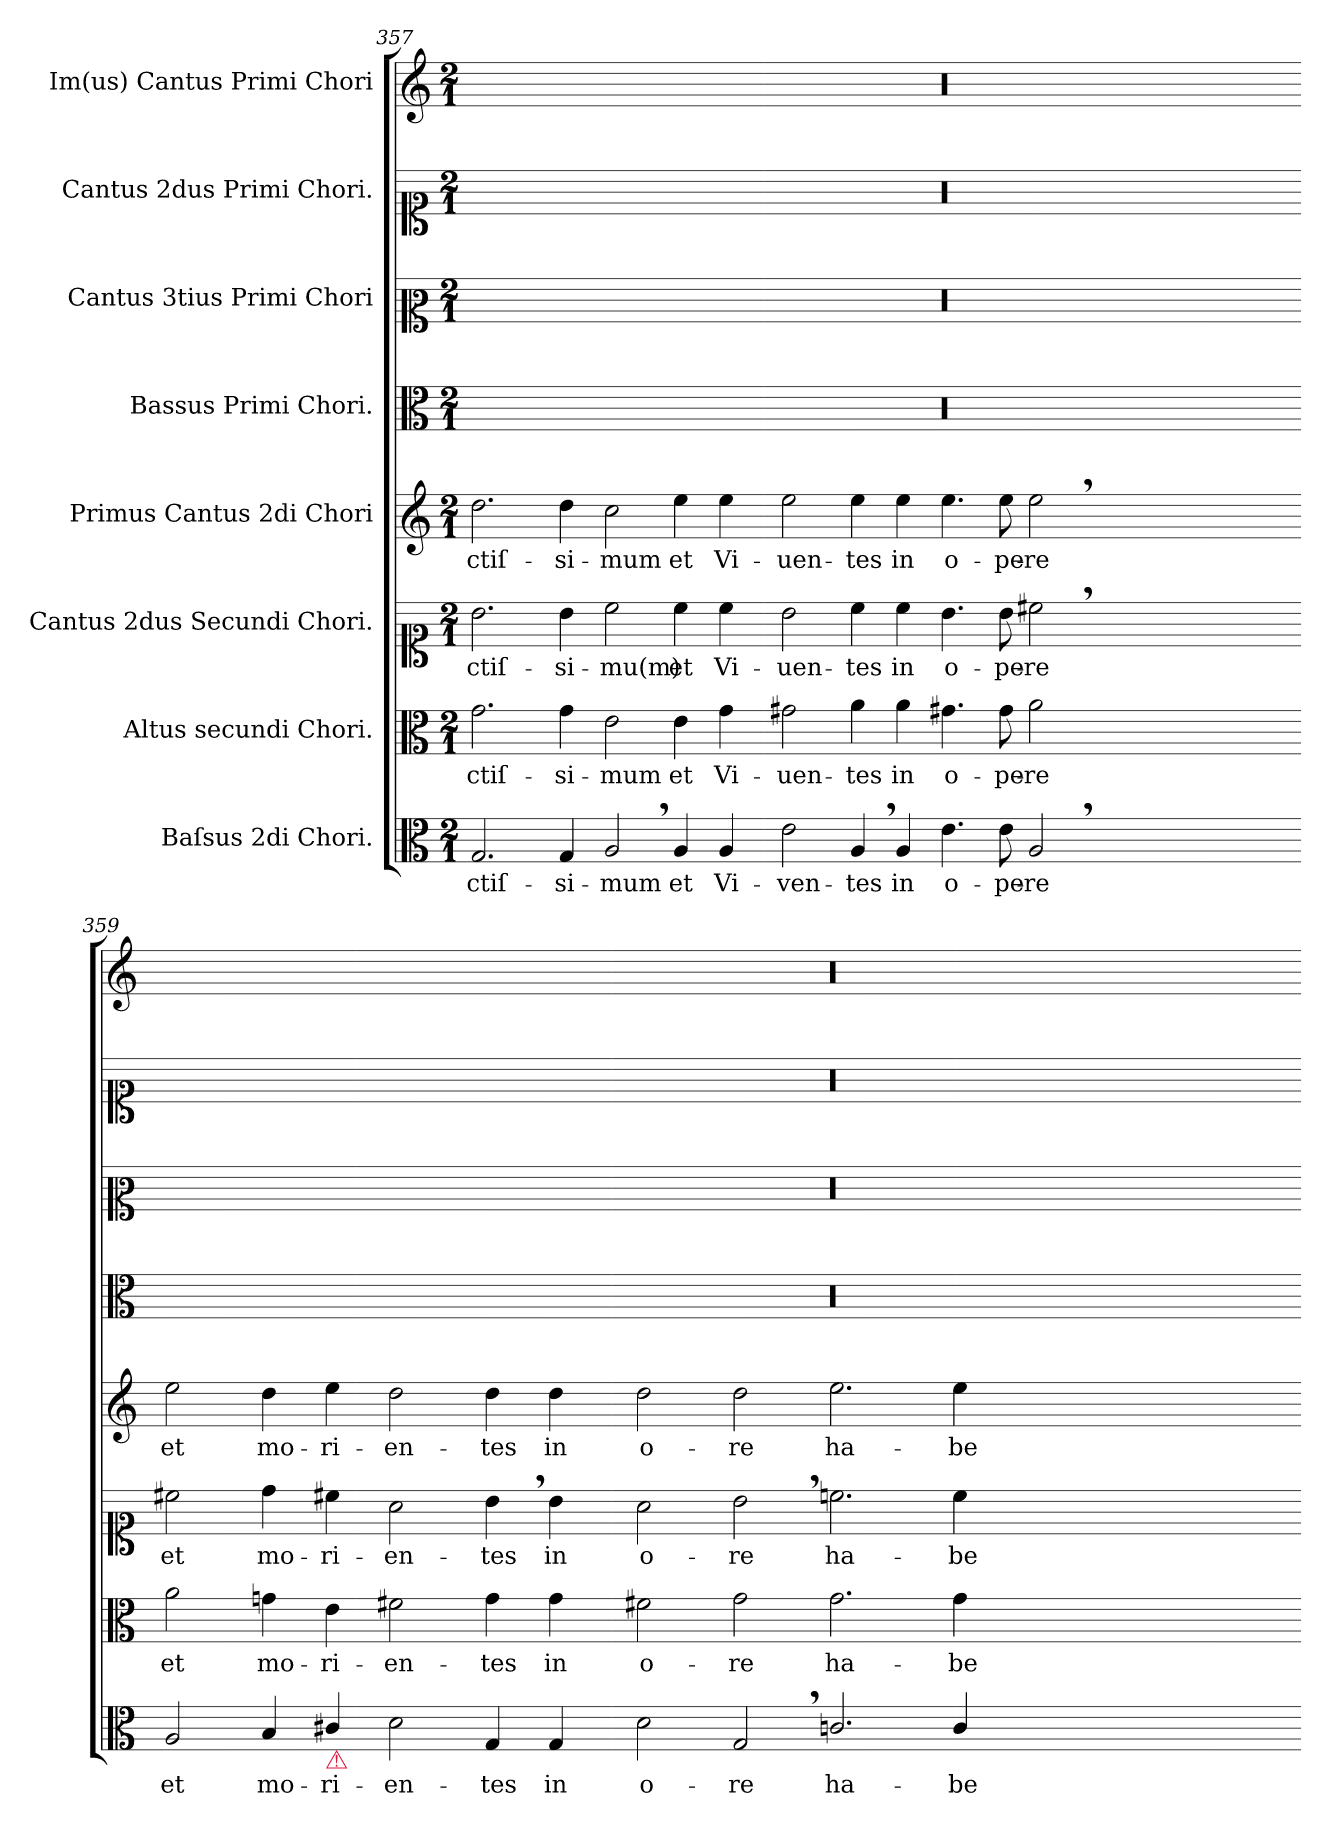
**kern	**text	**kern	**text	**kern	**text	**kern	**text	**kern	**kern	**kern	**kern
*part8	*part8	*part7	*part7	*part6	*part6	*part5	*part5	*part4	*part3	*part2	*part1
*staff8	*staff8	*staff7	*staff7	*staff6	*staff6	*staff5	*staff5	*staff4	*staff3	*staff2	*staff1
*I"Baſsus 2di Chori.	*	*I"Altus secundi Chori.	*	*I"Cantus 2dus Secundi Chori.	*	*I"Primus Cantus 2di Chori	*	*I"Bassus Primi Chori.	*I"Cantus 3tius Primi Chori	*I"Cantus 2dus Primi Chori.	*I"Im(us) Cantus Primi Chori
*clefC3	*	*clefC3	*	*clefC1	*	*clefG2	*	*clefC3	*clefC2	*clefC1	*clefG2
*k[]	*	*k[]	*	*k[]	*	*k[]	*	*k[]	*k[]	*k[]	*k[]
*M2/1	*	*M2/1	*	*M2/1	*	*M2/1	*	*M2/1	*M2/1	*M2/1	*M2/1
=357	=357	=357	=357	=357	=357	=357	=357	=357	=357	=357	=357
2.G/	-ctiſ-	2.g\	-ctiſ-	2.b\	-ctiſ-	2.dd\	-ctiſ-	0ryy	0ryy	0ryy	0ryy
4G/	-si-	4g\	-si-	4b\	-si-	4dd\	-si-	.	.	.	.
2A,</	-mum	2e\	-mum	2cc\	-mu(m)	2cc\	-mum	.	.	.	.
4A/	et	4e\	et	4cc\	et	4ee\	et	.	.	.	.
4A/	Vi-	4g\	Vi-	4cc\	Vi-	4ee\	Vi-	.	.	.	.
=358-	=358-	=358-	=358-	=358-	=358-	=358-	=358-	=358-	=358-	=358-	=358-
2e\	-ven-	2g#X\	-uen-	2b\	-uen-	2ee\	-uen-	1ryy	1ryy	1ryy	1ryy
4A,</	-tes	4a\	-tes	4cc\	-tes	4ee\	-tes	.	.	.	.
4A/	in	4a\	in	4cc\	in	4ee\	in	.	.	.	.
4.e\	o-	4.g#X\	o-	4.b\	o-	4.ee\	o-	00r	00r	00r	00r
8e\	-pe-	8g#\	-pe-	8b\	-pe-	8ee\	-pe-	.	.	.	.
2A,</	-re	2a\	-re	2cc#X,<\	-re	2ee,<\	-re	.	.	.	.
0.ryy	.	0.ryy	.	0.ryy	.	0.ryy	.	.	.	.	.
=359-	=359-	=359-	=359-	=359-	=359-	=359-	=359-	=359-	=359-	=359-	=359-
2A/	et	2a\	et	2cc#X\	et	2ee\	et	0ryy	0ryy	0ryy	0ryy
4B/	mo-	4gn\	mo-	4dd\	mo-	4dd\	mo-	.	.	.	.
!LO:TX:b:color=crimson:t=⚠	!	!	!	!	!	!	!	!	!	!	!
4c#X/	-ri-	4e\	-ri-	4cc#X\	-ri-	4ee\	-ri-	.	.	.	.
2d\	-en-	2f#X\	-en-	2a\	-en-	2dd\	-en-	.	.	.	.
4G/	-tes	4g\	-tes	4b,<\	-tes	4dd\	-tes	.	.	.	.
4G/	in	4g\	in	4b\	in	4dd\	in	.	.	.	.
=360-	=360-	=360-	=360-	=360-	=360-	=360-	=360-	=360-	=360-	=360-	=360-
2d\	o-	2f#X\	o-	2a\	o-	2dd\	o-	1ryy	1ryy	1ryy	1ryy
2G,</	-re	2g\	-re	2b,<\	-re	2dd\	-re	.	.	.	.
2.cn/	ha-	2.g\	ha-	2.ccn\	ha-	2.ee\	ha-	00r	00r	00r	00r
4c/	-be-	4g\	-be-	4cc\	-be-	4ee\	-be-	.	.	.	.
0.ryy	.	0.ryy	.	0.ryy	.	0.ryy	.	.	.	.	.
=-	=-	=-	=-	=-	=-	=-	=-	=-	=-	=-	=-
*-	*-	*-	*-	*-	*-	*-	*-	*-	*-	*-	*-
